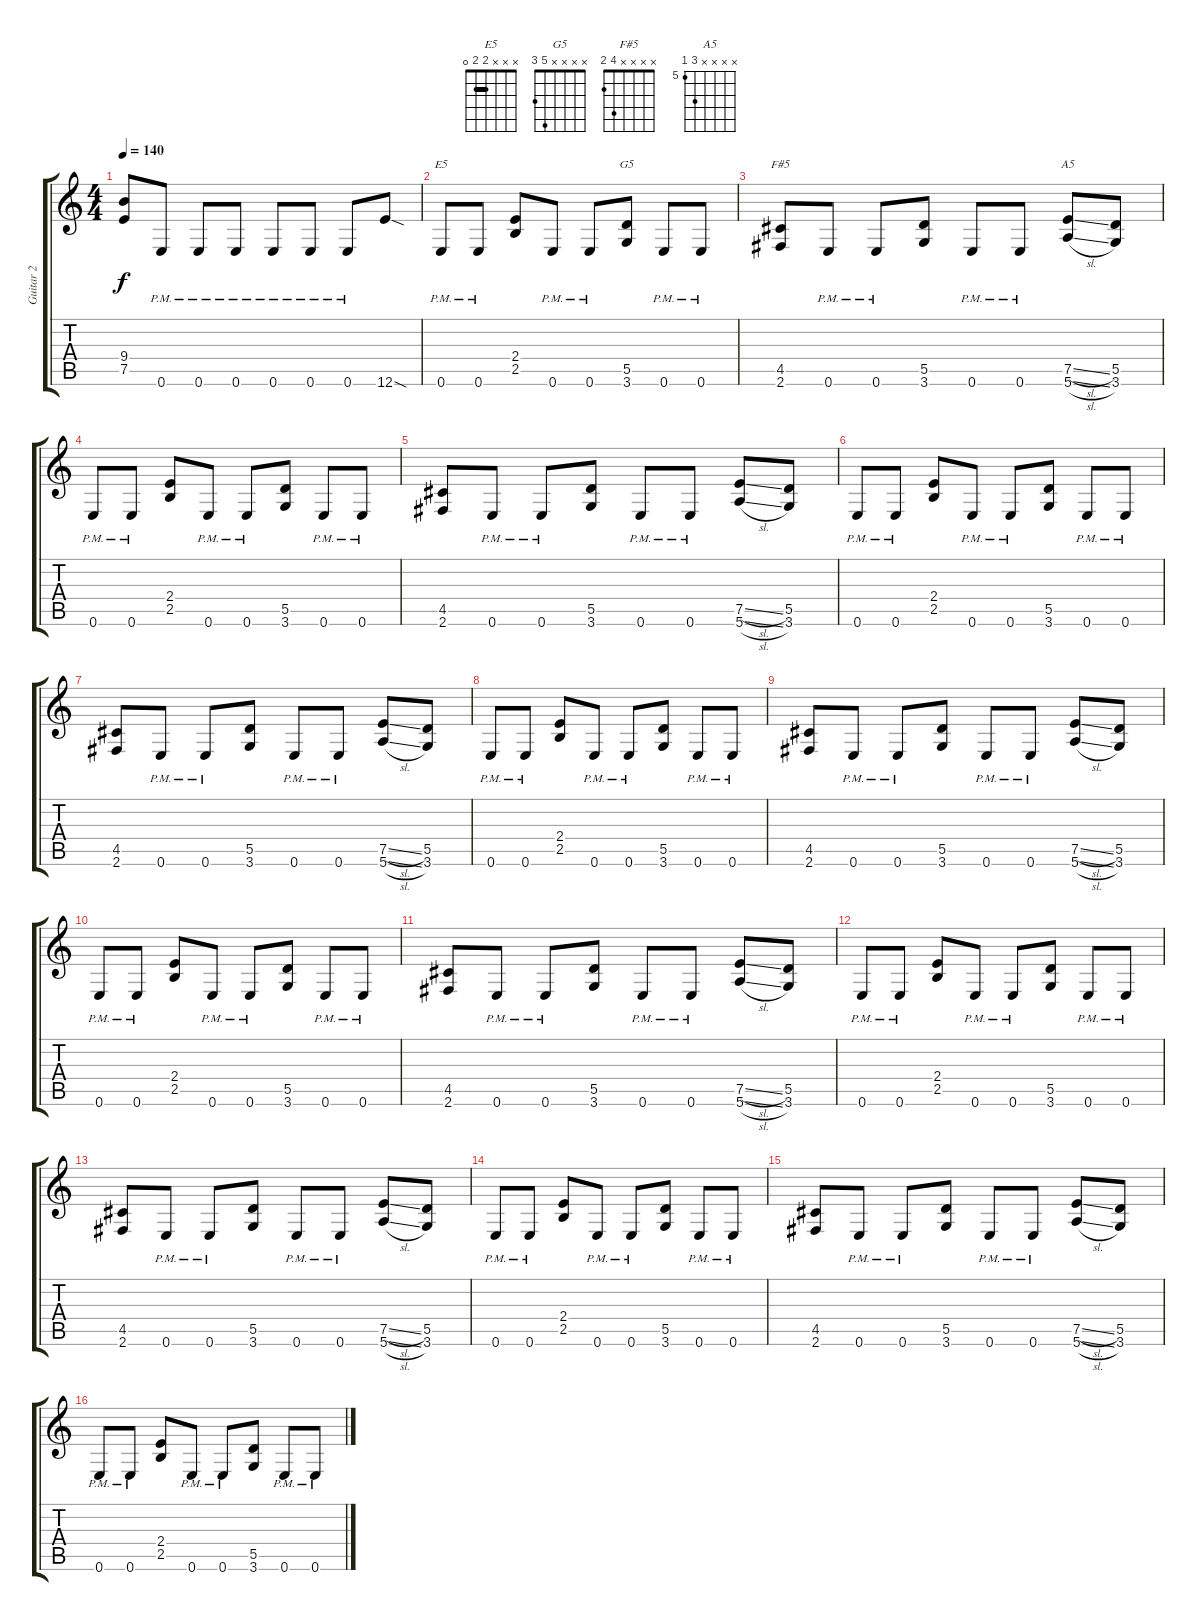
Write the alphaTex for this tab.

\track ("Guitar 2" "Guitar 2") {instrument distortionguitar}
\staff {score tabs}
\tuning (E4 B3 G3 D3 A2 E2) {hide}
\chord ("E5" x x x 2 2 0) {barre 2}
\chord ("G5" x x x x 5 3)
\chord ("F#5" x x x x 4 2)
\chord ("A5" x x x x 7 5) {firstfret 5}
\ts (4 4)
\tempo 140
\clef g2
\ks c
(9.4 7.5).8{dy f} 0.6{pm}.8 0.6{pm}.8 0.6{pm}.8 0.6{pm}.8 0.6{pm}.8 0.6{pm}.8 12.6{sod}.8 |
0.6{pm}.8{ch "E5"} 0.6{pm}.8 (2.4 2.5).8 0.6{pm}.8 0.6{pm}.8 (5.5 3.6).8{ch "G5"} 0.6{pm}.8 0.6{pm}.8 |
(4.5 2.6).8{ch "F#5"} 0.6{pm}.8 0.6{pm}.8 (5.5 3.6).8 0.6{pm}.8 0.6{pm}.8 (7.5{sl} 5.6{sl}).8{ch "A5"} (5.5 3.6).8 |
0.6{pm}.8 0.6{pm}.8 (2.4 2.5).8 0.6{pm}.8 0.6{pm}.8 (5.5 3.6).8 0.6{pm}.8 0.6{pm}.8 |
(4.5 2.6).8 0.6{pm}.8 0.6{pm}.8 (5.5 3.6).8 0.6{pm}.8 0.6{pm}.8 (7.5{sl} 5.6{sl}).8 (5.5 3.6).8 |
0.6{pm}.8 0.6{pm}.8 (2.4 2.5).8 0.6{pm}.8 0.6{pm}.8 (5.5 3.6).8 0.6{pm}.8 0.6{pm}.8 |
(4.5 2.6).8 0.6{pm}.8 0.6{pm}.8 (5.5 3.6).8 0.6{pm}.8 0.6{pm}.8 (7.5{sl} 5.6{sl}).8 (5.5 3.6).8 |
0.6{pm}.8 0.6{pm}.8 (2.4 2.5).8 0.6{pm}.8 0.6{pm}.8 (5.5 3.6).8 0.6{pm}.8 0.6{pm}.8 |
(4.5 2.6).8 0.6{pm}.8 0.6{pm}.8 (5.5 3.6).8 0.6{pm}.8 0.6{pm}.8 (7.5{sl} 5.6{sl}).8 (5.5 3.6).8 |
0.6{pm}.8 0.6{pm}.8 (2.4 2.5).8 0.6{pm}.8 0.6{pm}.8 (5.5 3.6).8 0.6{pm}.8 0.6{pm}.8 |
(4.5 2.6).8 0.6{pm}.8 0.6{pm}.8 (5.5 3.6).8 0.6{pm}.8 0.6{pm}.8 (7.5{sl} 5.6{sl}).8 (5.5 3.6).8 |
0.6{pm}.8 0.6{pm}.8 (2.4 2.5).8 0.6{pm}.8 0.6{pm}.8 (5.5 3.6).8 0.6{pm}.8 0.6{pm}.8 |
(4.5 2.6).8 0.6{pm}.8 0.6{pm}.8 (5.5 3.6).8 0.6{pm}.8 0.6{pm}.8 (7.5{sl} 5.6{sl}).8 (5.5 3.6).8 |
0.6{pm}.8 0.6{pm}.8 (2.4 2.5).8 0.6{pm}.8 0.6{pm}.8 (5.5 3.6).8 0.6{pm}.8 0.6{pm}.8 |
(4.5 2.6).8 0.6{pm}.8 0.6{pm}.8 (5.5 3.6).8 0.6{pm}.8 0.6{pm}.8 (7.5{sl} 5.6{sl}).8 (5.5 3.6).8 |
0.6{pm}.8 0.6{pm}.8 (2.4 2.5).8 0.6{pm}.8 0.6{pm}.8 (5.5 3.6).8 0.6{pm}.8 0.6{pm}.8
